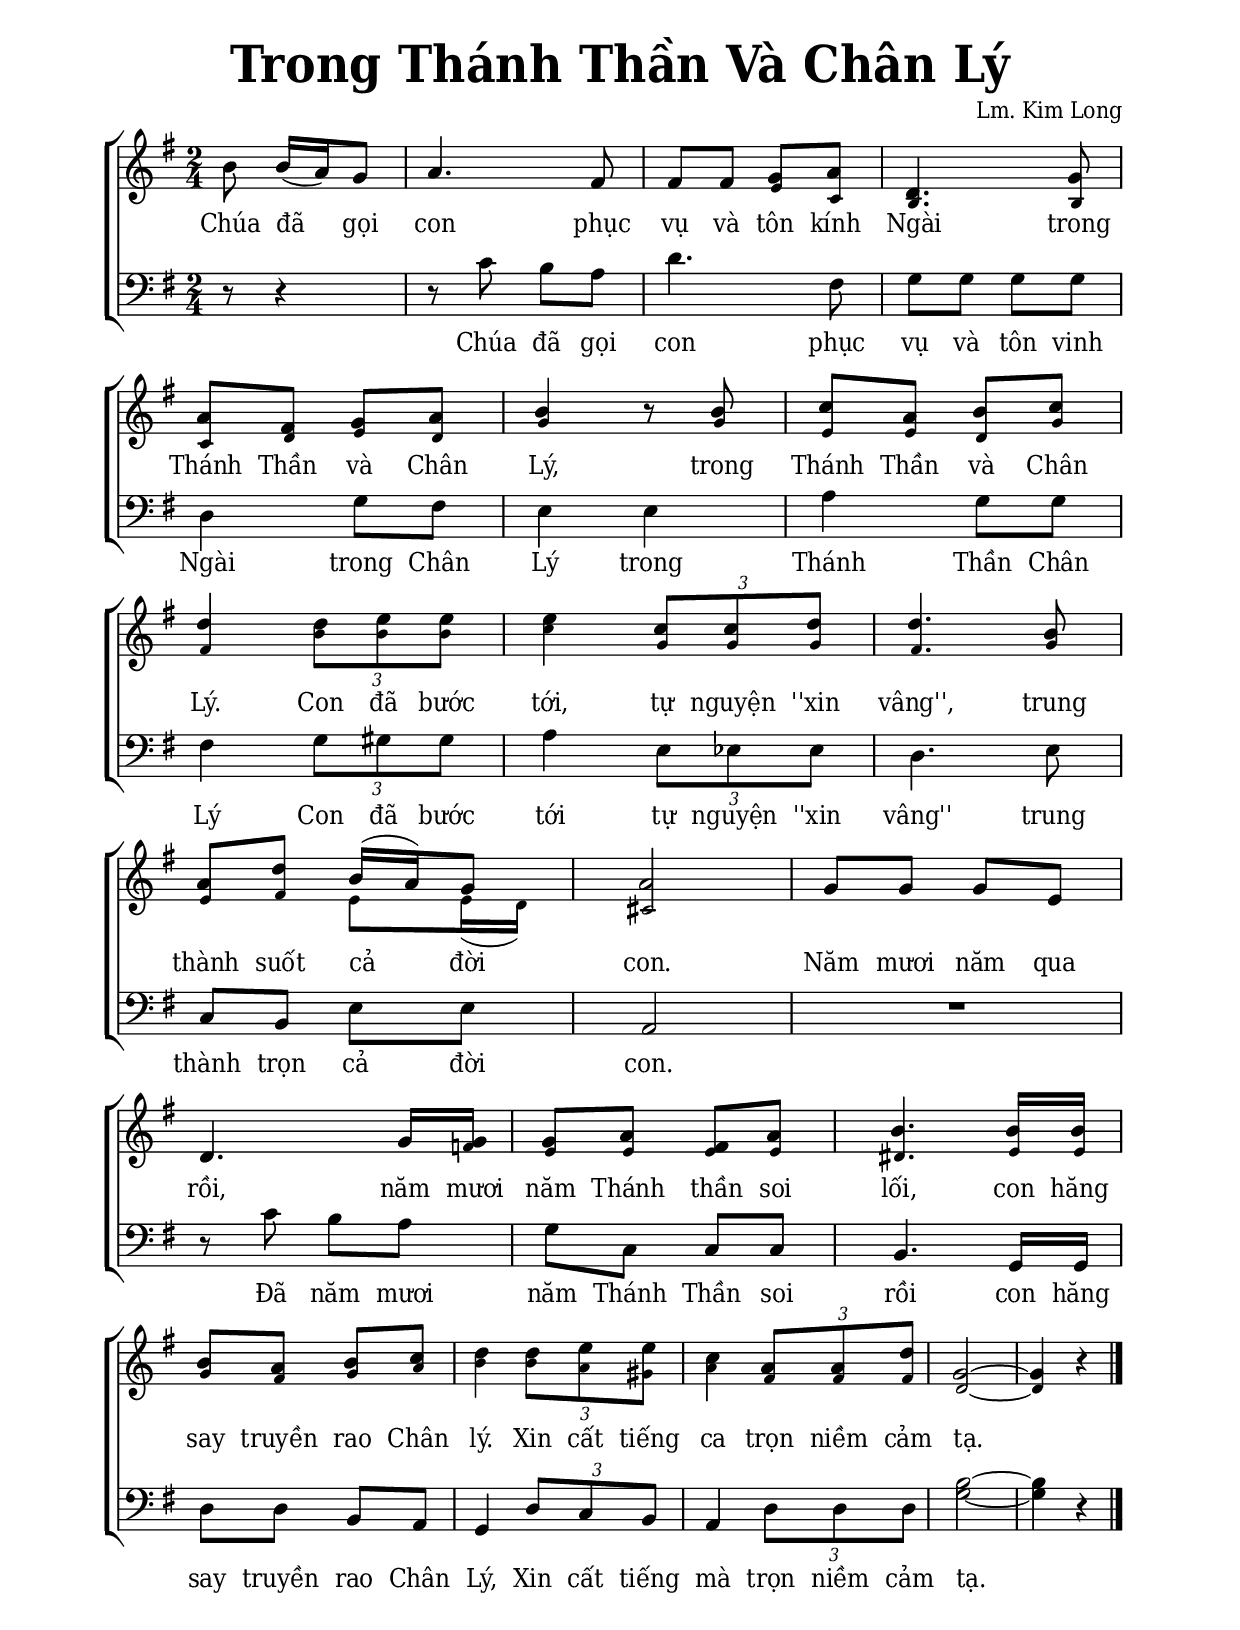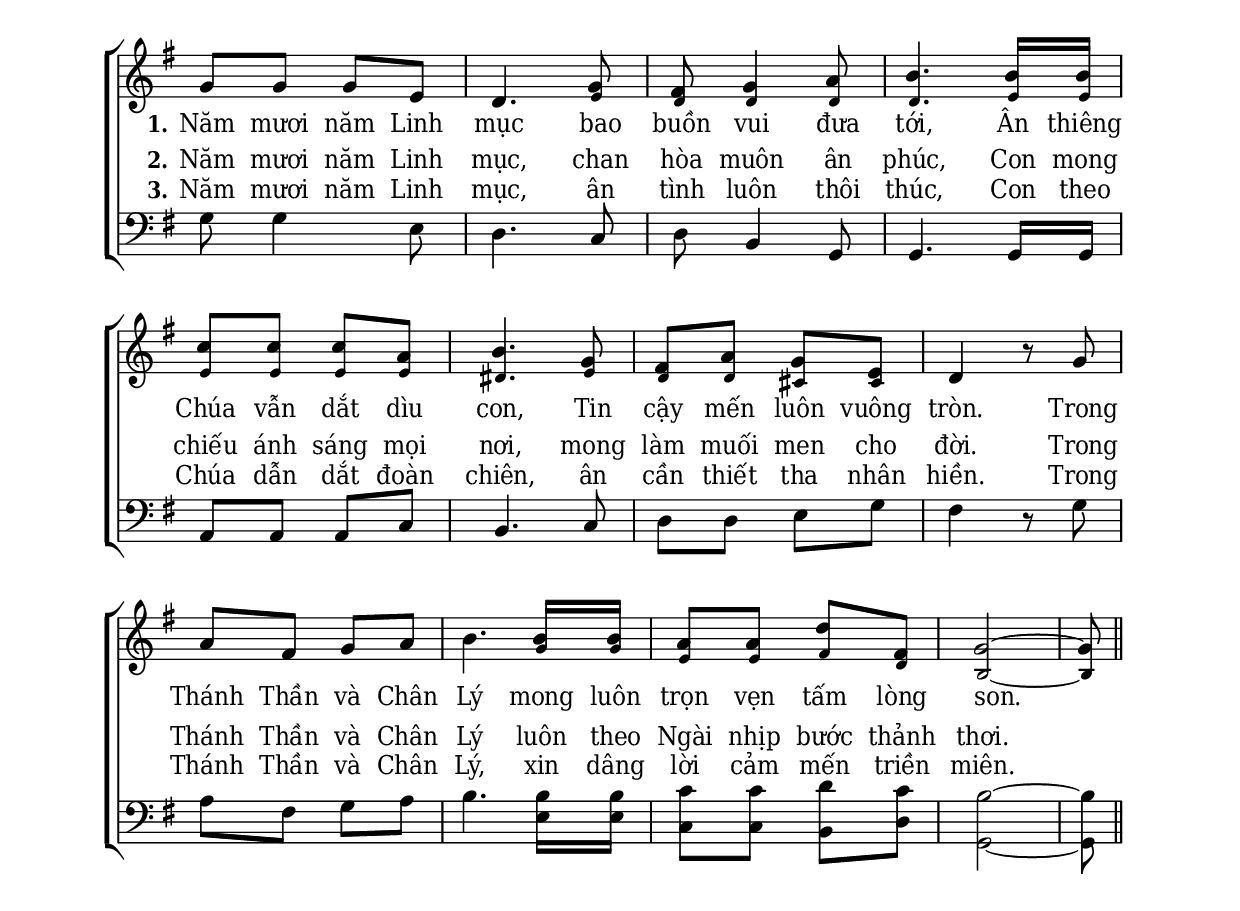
% Cài đặt chung
\version "2.22.1"
\include "english.ly"

\header {
  title = \markup { \fontsize #3 "Trong Thánh Thần Và Chân Lý" }
  composer = "Lm. Kim Long"
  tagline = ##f
}

% Nhạc
% Đổi kích thước nốt cho bè phụ
notBePhu =
#(define-music-function (font-size music) (number? ly:music?)
   (for-some-music
     (lambda (m)
       (if (music-is-of-type? m 'rhythmic-event)
           (begin
             (set! (ly:music-property m 'tweaks)
                   (cons `(font-size . ,font-size)
                         (ly:music-property m 'tweaks)))
             #t)
           #f))
     music)
   music)

nhacDiepKhucSop = \relative c'' {
  \partial 4. b8 b16 (a) g8 |
  a4. fs8 |
  fs fs g a |
  d,4. g8 |
  a fs g a |
  b4 r8 b |
  c a b c |
  d4 \tuplet 3/2 { d8 e e } |
  e4 \tuplet 3/2 { c8 c d } |
  d4. b8 |
  a d b16 (a) g8 |
  a2 |
  g8 g g e |
  d4. g16 g |
  g8 a fs a |
  b4. b16 b |
  b8 a b c |
  d4 \tuplet 3/2 { d8 e e } |
  c4 \tuplet 3/2 { a8 a d } |
  g,2 ~ |
  g4 r \bar "|." \pageBreak
  
  g8 g g e |
  d4. g8 |
  fs g4 a8 |
  b4. b16 b |
  c8 c c a |
  b4. g8 |
  fs a g e |
  d4 r8 g |
  a fs g a |
  b4. b16 b |
  a8 a d fs, |
  g2 ~ |
  g8 \bar "||"
}

nhacDiepKhucAlto = \relative c'' {
  b8 b16 (a) g8 |
  a4. fs8 |
  fs fs e c |
  b4. b8 |
  c d e d |
  g4 r8 g |
  e e d g |
  fs4 \tuplet 3/2 { b8 b b } |
  c4 \tuplet 3/2 { g8 g g } |
  fs4. g8 |
  e fs e e16 (d) |
  cs2 |
  g'8 g g e |
  d4. g16 f! |
  e8 e e e |
  ds4. e16 e |
  g8 fs g a |
  b4 \tuplet 3/2 { b8 a gs } |
  a4 \tuplet 3/2 { fs8 fs fs } |
  d2 ~ |
  d4 r |
  
  g8 g g e |
  d4. e8 |
  d d4 d8 |
  d4. e16 e |
  e8 e e e |
  ds4. e8 |
  d d cs cs |
  d4 r8 g |
  a fs g a |
  b4. g16 g |
  e8 e fs d |
  b2 ~ |
  b8
}

nhacDiepKhucBas = \relative c' {
  r8 r4 |
  r8 c b a |
  d4. fs,8 |
  g g g g |
  d4 g8 fs |
  e4 e |
  a g8 g |
  fs4 \tuplet 3/2 { g8 gs gs } |
  a4 \tuplet 3/2 { e8 ef ef } |
  d4. e8 |
  c b e e |
  a,2 |
  R2
  r8 c' b a |
  g c, c c |
  b4. g16 g |
  d'8 d b a |
  g4 \tuplet 3/2 { d'8 c b } |
  a4 \tuplet 3/2 { d8 d d } |
  <b' g>2 ~ |
  <b g>4 r |
  
  g8 g4 e8 |
  d4. c8 |
  d b4 g8 |
  g4. g16 g |
  a8 a a c |
  b4. c8 |
  d d e g |
  fs4 r8 g |
  a fs g a |
  b4. <b e,>16 <b e,> |
  <c c,>8 <c c,> <d b,> <c d,> |
  <b g,>2 ~ |
  <b g,>8
}

% Lời
loiDiepKhucSop = \lyricmode {
  Chúa đã gọi con phục vụ và tôn kính Ngài
  trong Thánh Thần và Chân Lý,
  trong Thánh Thần và Chân Lý.
  Con đã bước tới, tự nguyện ''xin vâng'',
  trung thành suốt cả đời con.
  Năm mươi năm qua rồi,
  năm mươi năm Thánh thần soi lối,
  con hăng say truyền rao Chân lý.
  Xin cất tiếng ca trọn niềm cảm tạ.
  
  <<
    {
      \set stanza = "1."
      Năm mươi năm Linh mục bao buồn vui đưa tới,
      Ân thiêng Chúa vẫn dắt dìu con,
      Tin cậy mến luôn vuông tròn.
      Trong Thánh Thần và Chân Lý
      mong luôn trọn vẹn tấm lòng son.
    }
    \new Lyrics \with {
      alignAboveContext = #"2"
    }{
      \set stanza = "2."
      Năm mươi năm Linh mục, chan hòa muôn ân phúc,
      Con mong chiếu ánh sáng mọi nơi,
      mong làm muối men cho đời.
      Trong Thánh Thần và Chân Lý
      luôn theo Ngài nhịp bước thảnh thơi.
    }
    \new Lyrics \with {
      alignAboveContext = #"2"
    }{
      \set stanza = "3."
      Năm mươi năm Linh mục, ân tình luôn thôi thúc,
      Con theo Chúa dẫn dắt đoàn chiên,
      ân cần thiết tha nhân hiền.
      Trong Thánh Thần và Chân Lý,
      xin dâng lời cảm mến triền miên.
    }
  >>
}

loiDiepKhucBas = \lyricmode {
  Chúa đã gọi con phục vụ và tôn vinh Ngài
  trong Chân Lý trong Thánh Thần Chân Lý
  Con đã bước tới tự nguyện ''xin vâng''
  trung thành trọn cả đời con.
  Đã năm mươi năm Thánh Thần soi rồi
  con hăng say truyền rao Chân Lý,
  Xin cất tiếng mà trọn niềm cảm tạ.
}

% Dàn trang
\paper {
  #(set-paper-size "a4")
  top-margin = 15\mm
  bottom-margin = 15\mm
  left-margin = 20\mm
  right-margin = 20\mm
  indent = #0
  #(define fonts
    (make-pango-font-tree
      "Deja Vu Serif Condensed"
      "Deja Vu Serif Condensed"
      "Deja Vu Serif Condensed"
      (/ 20 20)))
  print-page-number = #f
  page-count = #2
  %systems-per-page = 5
}

TongNhip = {
  \key g \major \time 2/4
  \set Timing.beamExceptions = #'()
  \set Timing.baseMoment = #(ly:make-moment 1/4)
}

% Đổi kích thước nốt cho bè phụ
notBePhu =
#(define-music-function (font-size music) (number? ly:music?)
   (for-some-music
     (lambda (m)
       (if (music-is-of-type? m 'rhythmic-event)
           (begin
             (set! (ly:music-property m 'tweaks)
                   (cons `(font-size . ,font-size)
                         (ly:music-property m 'tweaks)))
             #t)
           #f))
     music)
   music)
\score {
  \new ChoirStaff <<
    \new Staff = "1" \with {
        \consists "Merge_rests_engraver"
        printPartCombineTexts = ##f
      }
      <<
      \new Voice \TongNhip \partCombine 
        \nhacDiepKhucSop
        \notBePhu -2 { \nhacDiepKhucAlto }
      \new NullVoice = beSop \nhacDiepKhucSop
      \new Lyrics \lyricsto beSop \loiDiepKhucSop
      >>
    \new Staff = "2" <<
        \clef "bass"
        \new Voice = beBas {
          \TongNhip \nhacDiepKhucBas
        }
      \new Lyrics \lyricsto beBas \loiDiepKhucBas
    >>
  >>
  \layout {
    \override Lyrics.LyricSpace.minimum-distance = #1.5
    \override Score.BarNumber.break-visibility = ##(#f #f #f)
    \override Score.SpacingSpanner.uniform-stretching = ##t
    \context {
      \Staff \RemoveEmptyStaves
      \override VerticalAxisGroup.remove-first = ##t
    }
  }
}
